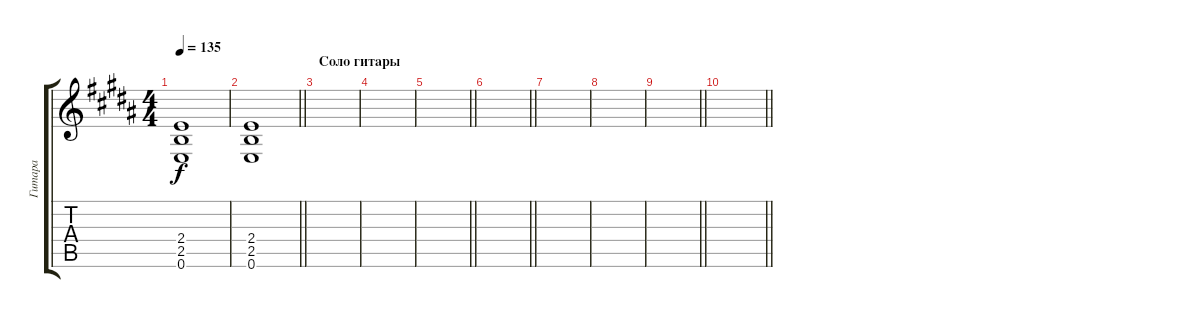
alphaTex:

\track ("Гитара" "Гитара") {instrument acousticguitarsteel}
\staff {score tabs}
\tuning (E4 B3 G3 D3 A2 E2) {hide}
\ts (4 4)
\tempo 135
\clef g2
\ks g#minor
(2.4 2.5 0.6).1{dy f} |
\barLineRight lightlight
(2.4 2.5 0.6).1 |
\section ("" "Соло гитары")
|
|
\barLineRight lightlight
|
\barLineRight lightlight
|
|
|
\barLineRight lightlight
|
\barLineRight lightlight
